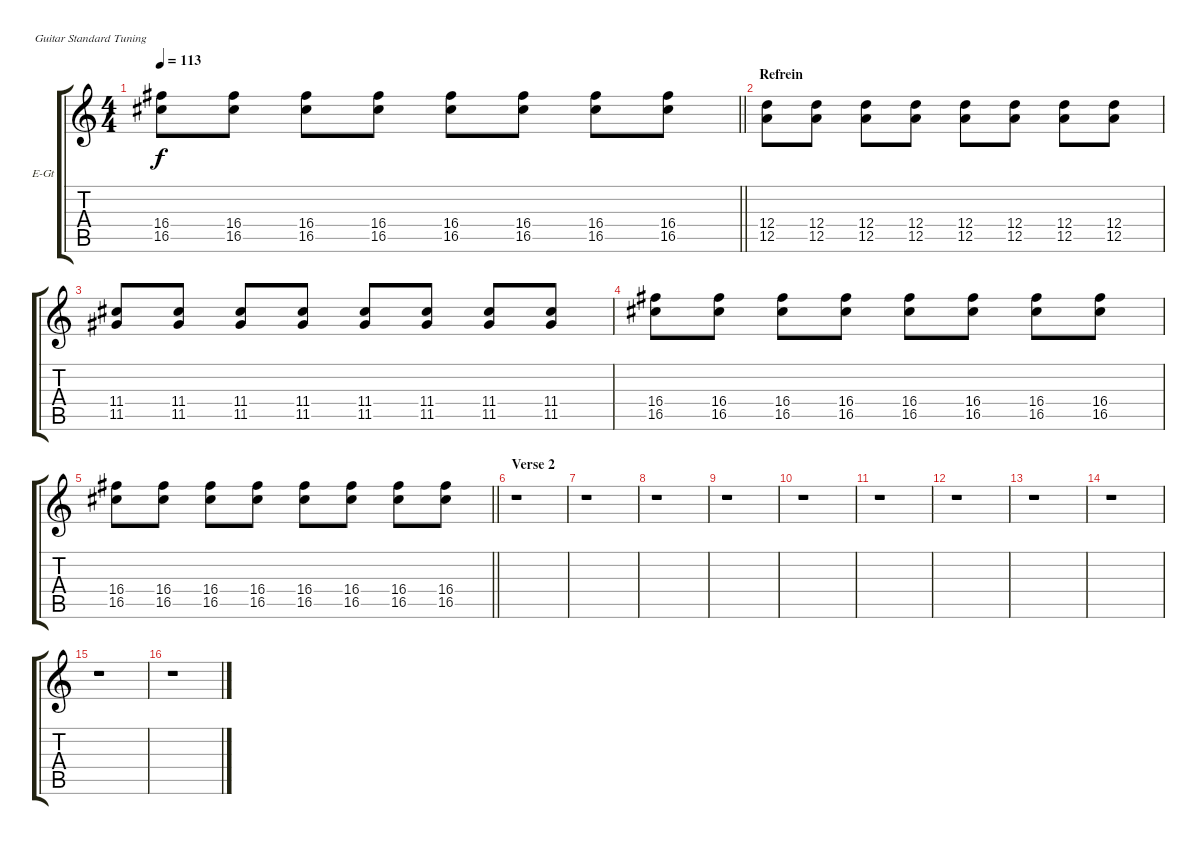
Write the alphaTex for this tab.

\bracketExtendMode groupsimilarinstruments
\firstSystemTrackNameOrientation horizontal
\otherSystemsTrackNameOrientation horizontal
\track ("Rhythm" "E-Gt") {instrument overdrivenguitar}
\staff {score tabs}
\tuning (E4 B3 G3 D3 A2 E2)
\ts (4 4)
\tempo 113
\clef g2
\barLineRight lightlight
\ks c
(16.4 16.5).8{dy f} (16.4 16.5).8 (16.4 16.5).8 (16.4 16.5).8 (16.4 16.5).8 (16.4 16.5).8 (16.4 16.5).8 (16.4 16.5).8 |
\section ("" "Refrein")
(12.4 12.5).8 (12.4 12.5).8 (12.4 12.5).8 (12.4 12.5).8 (12.4 12.5).8 (12.4 12.5).8 (12.4 12.5).8 (12.4 12.5).8 |
(11.4 11.5).8 (11.4 11.5).8 (11.4 11.5).8 (11.4 11.5).8 (11.4 11.5).8 (11.4 11.5).8 (11.4 11.5).8 (11.4 11.5).8 |
(16.4 16.5).8 (16.4 16.5).8 (16.4 16.5).8 (16.4 16.5).8 (16.4 16.5).8 (16.4 16.5).8 (16.4 16.5).8 (16.4 16.5).8 |
\barLineRight lightlight
(16.4 16.5).8 (16.4 16.5).8 (16.4 16.5).8 (16.4 16.5).8 (16.4 16.5).8 (16.4 16.5).8 (16.4 16.5).8 (16.4 16.5).8 |
\section ("" "Verse 2")
r.1 |
r.1 |
r.1 |
r.1 |
r.1 |
r.1 |
r.1 |
r.1 |
r.1 |
r.1 |
r.1
